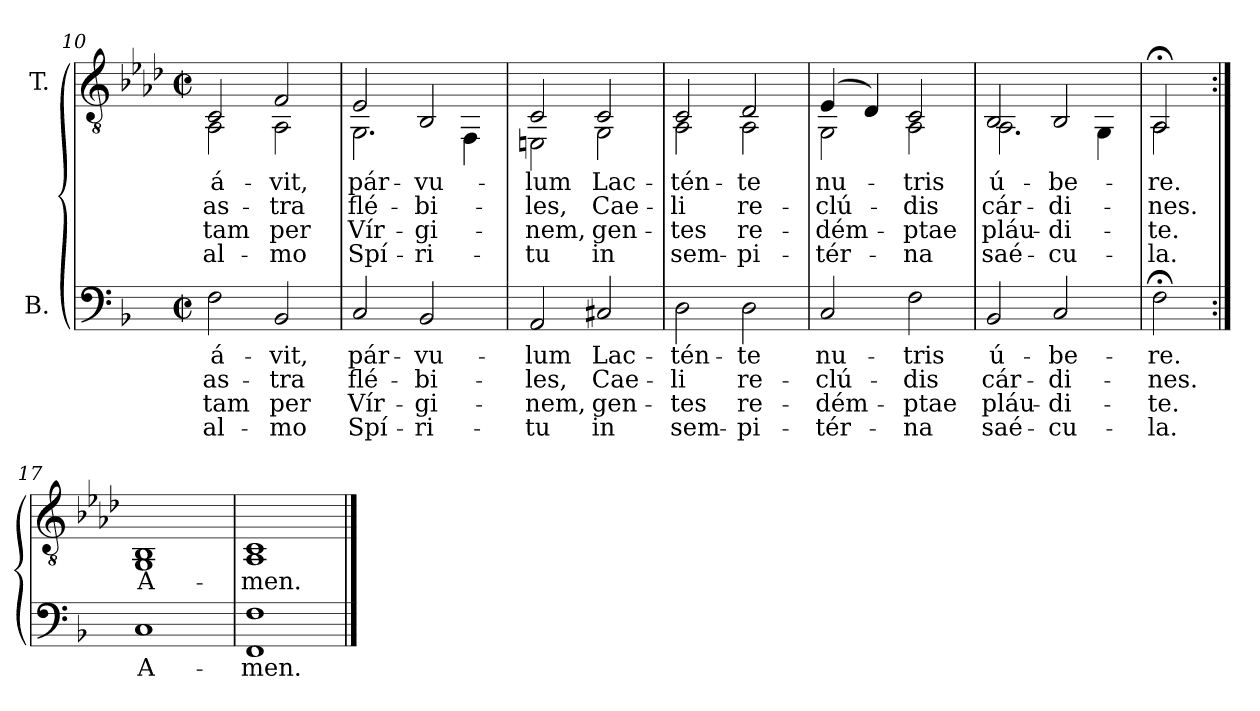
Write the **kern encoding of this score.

**kern	**text	**text	**text	**text	**kern	**text	**text	**text	**text
*part2	*part2	*part2	*part2	*part2	*part1	*part1	*part1	*part1	*part1
*staff2	*staff2	*staff2	*staff2	*staff2	*staff1	*staff1	*staff1	*staff1	*staff1
*I"B.	*	*	*	*	*I"T.	*	*	*	*
*clefF4	*	*	*	*	*clefGv2	*	*	*	*
*	*	*	*	*	*ITrd2c3	*	*	*	*
*k[b-]	*	*	*	*	*k[b-]	*	*	*	*
*F:	*	*	*	*	*F:	*	*	*	*
*M2/2	*	*	*	*	*M2/2	*	*	*	*
*met(c|)	*	*	*	*	*met(c|)	*	*	*	*
=10	=10	=10	=10	=10	=10	=10	=10	=10	=10
!	!LO:LY:b:color=#000000	!LO:LY:b:color=#000000	!LO:LY:b:color=#000000	!LO:LY:b:color=#000000	!	!	!	!	!
!	!	!	!	!	!	!LO:LY:b:color=#000000	!LO:LY:b:color=#000000	!LO:LY:b:color=#000000	!LO:LY:b:color=#000000
*	*	*	*	*	*^	*	*	*	*
2Fi\	-á-	as-	-tam	al-	2AAi/	2FFi\	-á-	as-	-tam	al-
!	!LO:LY:b:color=#000000	!LO:LY:b:color=#000000	!LO:LY:b:color=#000000	!LO:LY:b:color=#000000	!	!	!	!	!	!
!	!	!	!	!	!	!	!LO:LY:b:color=#000000	!LO:LY:b:color=#000000	!LO:LY:b:color=#000000	!LO:LY:b:color=#000000
2BB-i/	-vit,	-tra	per	-mo	2Di/	2FFi\	-vit,	-tra	per	-mo
=11	=11	=11	=11	=11	=11	=11	=11	=11	=11	=11
!	!LO:LY:b:color=#000000	!LO:LY:b:color=#000000	!LO:LY:b:color=#000000	!LO:LY:b:color=#000000	!	!	!	!	!	!
!	!	!	!	!	!	!	!LO:LY:b:color=#000000	!LO:LY:b:color=#000000	!LO:LY:b:color=#000000	!LO:LY:b:color=#000000
2Ci/	pár-	flé-	Vír-	Spí-	2Ci/	2.EEi\	pár-	flé-	Vír-	Spí-
!	!LO:LY:b:color=#000000	!LO:LY:b:color=#000000	!LO:LY:b:color=#000000	!LO:LY:b:color=#000000	!	!	!	!	!	!
!	!	!	!	!	!	!	!LO:LY:b:color=#000000	!LO:LY:b:color=#000000	!LO:LY:b:color=#000000	!LO:LY:b:color=#000000
2BB-i/	-vu-	-bi-	-gi-	-ri-	2GGi/	.	-vu-	-bi-	-gi-	-ri-
.	.	.	.	.	.	4DDi\	.	.	.	.
=12	=12	=12	=12	=12	=12	=12	=12	=12	=12	=12
!	!LO:LY:b:color=#000000	!LO:LY:b:color=#000000	!LO:LY:b:color=#000000	!LO:LY:b:color=#000000	!	!	!	!	!	!
!	!	!	!	!	!	!	!LO:LY:b:color=#000000	!LO:LY:b:color=#000000	!LO:LY:b:color=#000000	!LO:LY:b:color=#000000
2AAi/	-lum	-les,	-nem,	-tu	2AAi/	2CC#Xi\	-lum	-les,	-nem,	-tu
!	!LO:LY:b:color=#000000	!LO:LY:b:color=#000000	!LO:LY:b:color=#000000	!LO:LY:b:color=#000000	!	!	!	!	!	!
!	!	!	!	!	!	!	!LO:LY:b:color=#000000	!LO:LY:b:color=#000000	!LO:LY:b:color=#000000	!LO:LY:b:color=#000000
2C#Xi/	Lac-	Cae-	gen-	in	2AAi/	2EEi\	Lac-	Cae-	gen-	in
!!LO:LB:g=z	!!
=13	=13	=13	=13	=13	=13	=13	=13	=13	=13	=13
!	!LO:LY:b:color=#000000	!LO:LY:b:color=#000000	!LO:LY:b:color=#000000	!LO:LY:b:color=#000000	!	!	!	!	!	!
!	!	!	!	!	!	!	!LO:LY:b:color=#000000	!LO:LY:b:color=#000000	!LO:LY:b:color=#000000	!LO:LY:b:color=#000000
2Di\	-tén-	-li	-tes	sem-	2AAi/	2FFi\	-tén-	-li	-tes	sem-
!	!LO:LY:b:color=#000000	!LO:LY:b:color=#000000	!LO:LY:b:color=#000000	!LO:LY:b:color=#000000	!	!	!	!	!	!
!	!	!	!	!	!	!	!LO:LY:b:color=#000000	!LO:LY:b:color=#000000	!LO:LY:b:color=#000000	!LO:LY:b:color=#000000
2Di\	-te	re-	re-	-pi-	2BB-i/	2FFi\	-te	re-	re-	-pi-
=14	=14	=14	=14	=14	=14	=14	=14	=14	=14	=14
!	!LO:LY:b:color=#000000	!LO:LY:b:color=#000000	!LO:LY:b:color=#000000	!LO:LY:b:color=#000000	!	!	!	!	!	!
!	!	!	!	!	!	!	!LO:LY:b:color=#000000	!LO:LY:b:color=#000000	!LO:LY:b:color=#000000	!LO:LY:b:color=#000000
2Ci/	nu-	-clú-	-dém-	-tér-	(4Ci/	2EEi\	nu-	-clú-	-dém-	-tér-
.	.	.	.	.	4BB-i/)	.	.	.	.	.
!	!LO:LY:b:color=#000000	!LO:LY:b:color=#000000	!LO:LY:b:color=#000000	!LO:LY:b:color=#000000	!	!	!	!	!	!
!	!	!	!	!	!	!	!LO:LY:b:color=#000000	!LO:LY:b:color=#000000	!LO:LY:b:color=#000000	!LO:LY:b:color=#000000
2Fi\	-tris	-dis	-ptae	-na	2AAi/	2FFi\	-tris	-dis	-ptae	-na
=15	=15	=15	=15	=15	=15	=15	=15	=15	=15	=15
!	!LO:LY:b:color=#000000	!LO:LY:b:color=#000000	!LO:LY:b:color=#000000	!LO:LY:b:color=#000000	!	!	!	!	!	!
!	!	!	!	!	!	!	!LO:LY:b:color=#000000	!LO:LY:b:color=#000000	!LO:LY:b:color=#000000	!LO:LY:b:color=#000000
2BB-i/	ú-	cár-	pláu-	saé-	2GGi/	2.FFi\	ú-	cár-	pláu-	saé-
!	!LO:LY:b:color=#000000	!LO:LY:b:color=#000000	!LO:LY:b:color=#000000	!LO:LY:b:color=#000000	!	!	!	!	!	!
!	!	!	!	!	!	!	!LO:LY:b:color=#000000	!LO:LY:b:color=#000000	!LO:LY:b:color=#000000	!LO:LY:b:color=#000000
2Ci/	-be-	-di-	-di-	-cu-	2GGi/	.	-be-	-di-	-di-	-cu-
.	.	.	.	.	.	4EEi\	.	.	.	.
=16	=16	=16	=16	=16	=16	=16	=16	=16	=16	=16
!	!LO:LY:b:color=#000000	!LO:LY:b:color=#000000	!LO:LY:b:color=#000000	!LO:LY:b:color=#000000	!	!	!	!	!	!
!	!	!	!	!	!	!	!LO:LY:b:color=#000000	!LO:LY:b:color=#000000	!LO:LY:b:color=#000000	!LO:LY:b:color=#000000
2F;i\	-re.	-nes.	-te.	-la.	2FF;i/	2FFi\	-re.	-nes.	-te.	-la.
=17:|!	=17:|!	=17:|!	=17:|!	=17:|!	=17:|!	=17:|!	=17:|!	=17:|!	=17:|!	=17:|!
!	!LO:LY:b:color=#000000	!	!	!	!	!	!	!	!	!
!	!	!	!	!	!	!	!LO:LY:b:color=#000000	!	!	!
1Ci	A-	.	.	.	1GGi	1EEi	A-	.	.	.
=18	=18	=18	=18	=18	=18	=18	=18	=18	=18	=18
!	!LO:LY:b:color=#000000	!	!	!	!	!	!	!	!	!
!	!	!	!	!	!	!	!LO:LY:b:color=#000000	!	!	!
1FFi 1Fi	-men.	.	.	.	1AAi	1FFi	-men.	.	.	.
*	*	*	*	*	*v	*v	*	*	*	*
==	==	==	==	==	==	==	==	==	==
*-	*-	*-	*-	*-	*-	*-	*-	*-	*-
